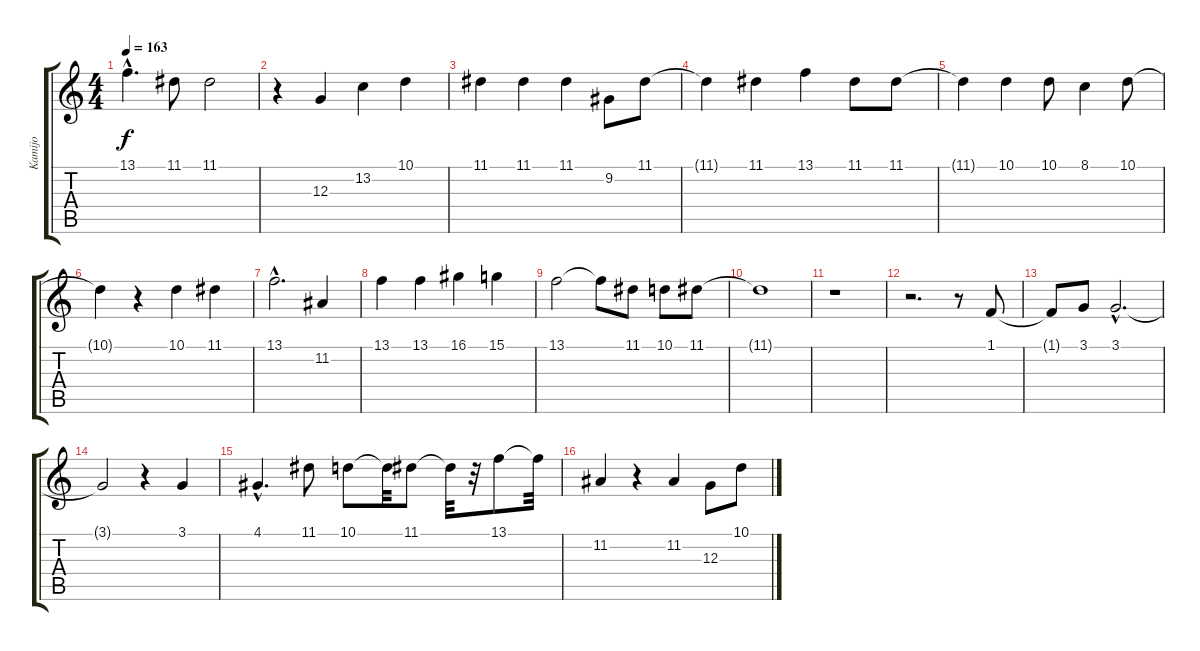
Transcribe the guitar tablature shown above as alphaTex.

\track ("Kamijo" "Kamijo") {instrument englishhorn}
\staff {score tabs}
\tuning (E4 B3 G3 D3 A2 E2) {hide}
\ts (4 4)
\tempo 163
\clef g2
\ks c
13.1{hac}.4{d dy f} 11.1.8 11.1.2 |
r.4 12.3.4 13.2.4 10.1.4 |
11.1.4 11.1.4 11.1.4 9.2.8 11.1.8 |
11.1{t}.4 11.1.4 13.1.4 11.1.8 11.1.8 |
11.1{t}.4 10.1.4 10.1.8 8.1.4 10.1.8 |
10.1{t}.4 r.4 10.1.4 11.1.4 |
13.1{hac}.2{d} 11.2.4 |
13.1.4 13.1.4 16.1.4 15.1.4 |
13.1.2 13.1{t}.8 11.1.8 10.1.8 11.1.8 |
11.1{t}.1 |
r.1 |
r.2{d} r.8 1.1.8 |
1.1{t}.8 3.1.8 3.1{hac}.2{d} |
3.1{t}.2 r.4 3.1.4 |
4.1{hac}.4{d} 11.1.8 10.1.8 10.1{t}.32 11.1.8 11.1{t}.32 r.32 13.1.8 13.1{t}.32 |
11.2.4 r.4 11.2.4 12.3.8 10.1.8
